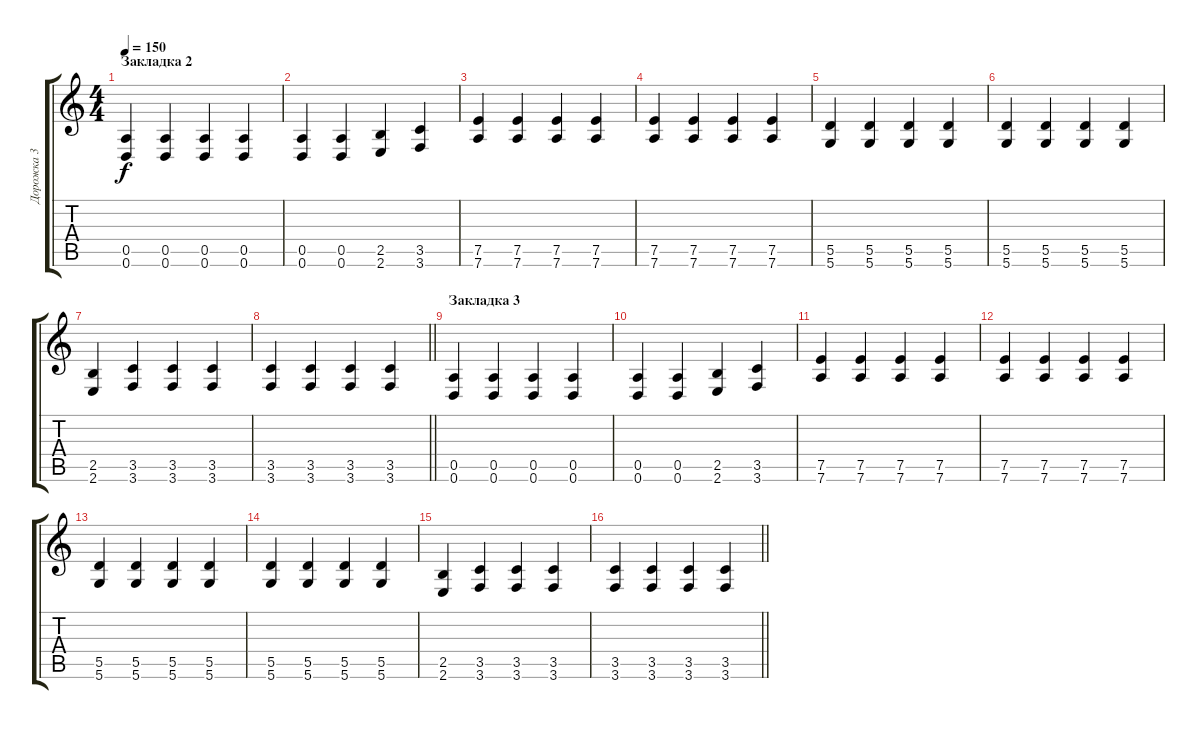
\track ("Дорожка 3" "Дорожка 3") {instrument distortionguitar}
\staff {score tabs}
\tuning (E4 B3 G3 D3 A2 D2) {hide}
\ts (4 4)
\section ("" "Закладка 2")
\tempo 150
\clef g2
\ks c
(0.5 0.6).4{dy f} (0.5 0.6).4 (0.5 0.6).4 (0.5 0.6).4 |
(0.5 0.6).4 (0.5 0.6).4 (2.5 2.6).4 (3.5 3.6).4 |
(7.5 7.6).4 (7.5 7.6).4 (7.5 7.6).4 (7.5 7.6).4 |
(7.5 7.6).4 (7.5 7.6).4 (7.5 7.6).4 (7.5 7.6).4 |
(5.5 5.6).4 (5.5 5.6).4 (5.5 5.6).4 (5.5 5.6).4 |
(5.5 5.6).4 (5.5 5.6).4 (5.5 5.6).4 (5.5 5.6).4 |
(2.5 2.6).4 (3.5 3.6).4 (3.5 3.6).4 (3.5 3.6).4 |
\barLineRight lightlight
(3.5 3.6).4 (3.5 3.6).4 (3.5 3.6).4 (3.5 3.6).4 |
\section ("" "Закладка 3")
(0.5 0.6).4 (0.5 0.6).4 (0.5 0.6).4 (0.5 0.6).4 |
(0.5 0.6).4 (0.5 0.6).4 (2.5 2.6).4 (3.5 3.6).4 |
(7.5 7.6).4 (7.5 7.6).4 (7.5 7.6).4 (7.5 7.6).4 |
(7.5 7.6).4 (7.5 7.6).4 (7.5 7.6).4 (7.5 7.6).4 |
(5.5 5.6).4 (5.5 5.6).4 (5.5 5.6).4 (5.5 5.6).4 |
(5.5 5.6).4 (5.5 5.6).4 (5.5 5.6).4 (5.5 5.6).4 |
(2.5 2.6).4 (3.5 3.6).4 (3.5 3.6).4 (3.5 3.6).4 |
\barLineRight lightlight
(3.5 3.6).4 (3.5 3.6).4 (3.5 3.6).4 (3.5 3.6).4
